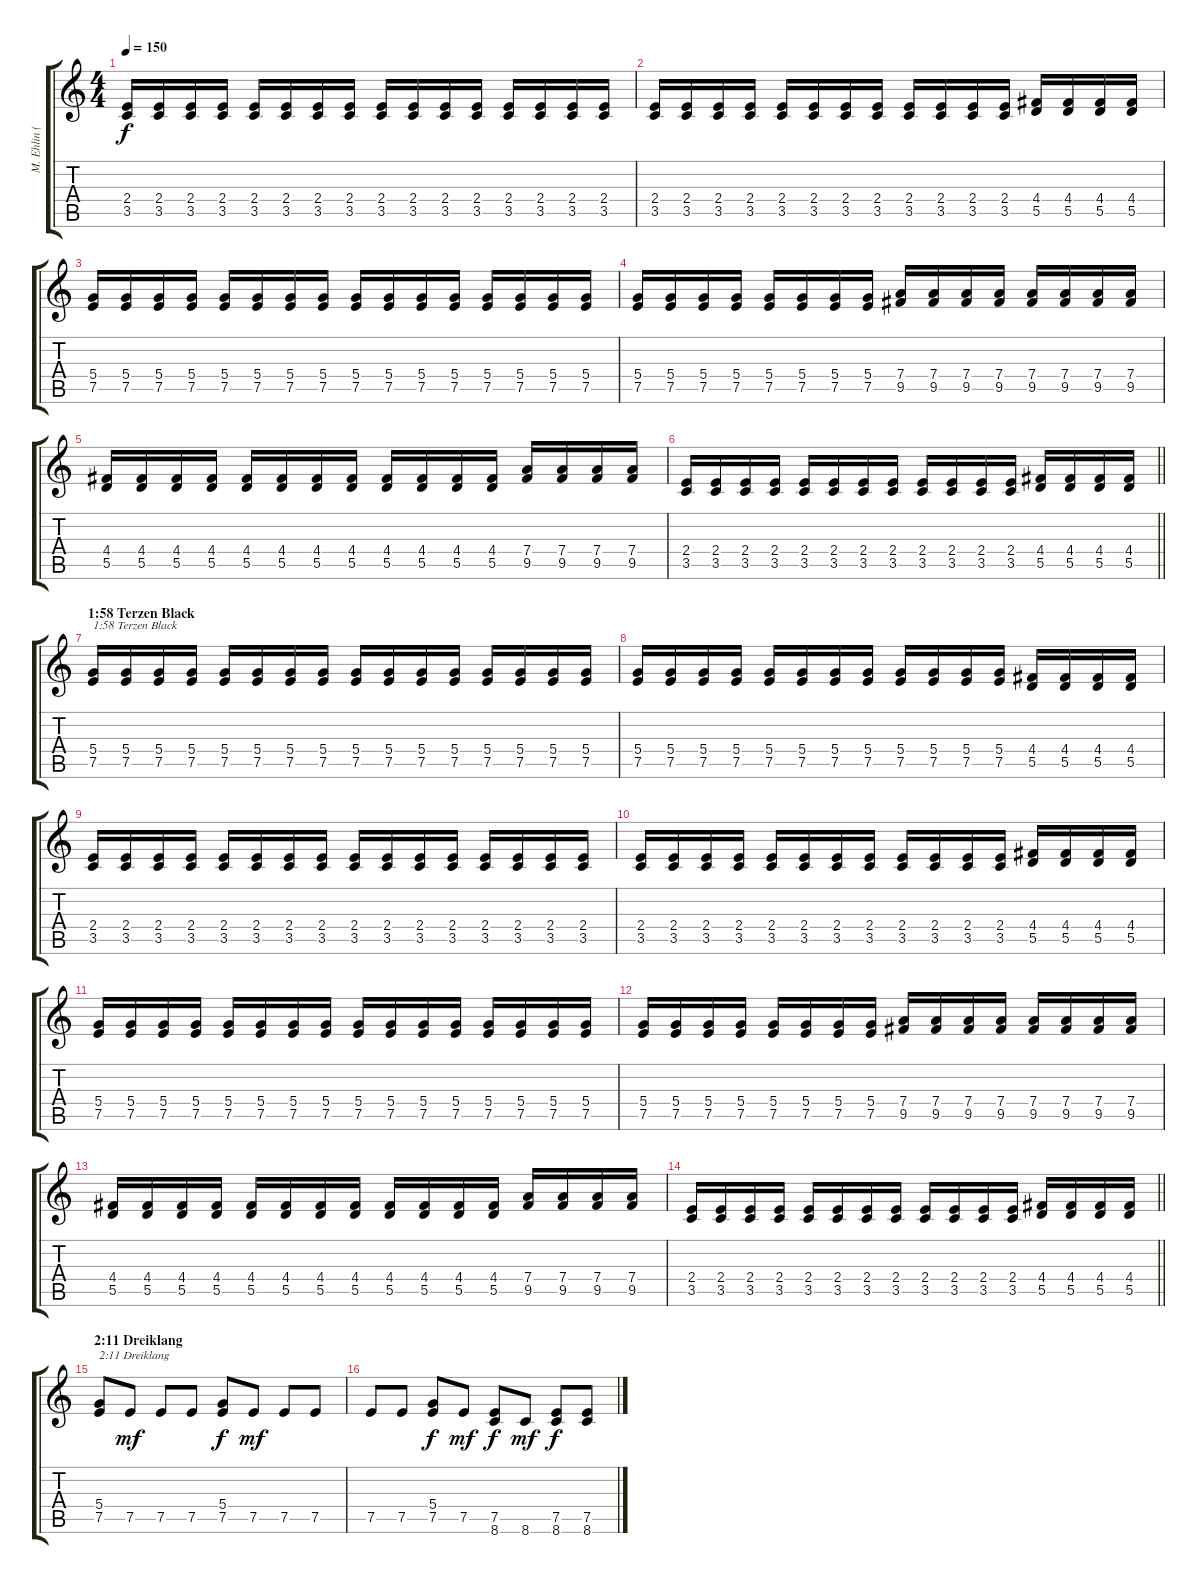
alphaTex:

\track ("M. Ehlin (right guitar)" "M. Ehlin (") {instrument distortionguitar}
\staff {score tabs}
\tuning (E4 B3 G3 D3 A2 E2) {hide}
\ts (4 4)
\tempo 150
\clef g2
\ks c
(2.4 3.5).16{dy f} (2.4 3.5).16 (2.4 3.5).16 (2.4 3.5).16 (2.4 3.5).16 (2.4 3.5).16 (2.4 3.5).16 (2.4 3.5).16 (2.4 3.5).16 (2.4 3.5).16 (2.4 3.5).16 (2.4 3.5).16 (2.4 3.5).16 (2.4 3.5).16 (2.4 3.5).16 (2.4 3.5).16 |
(2.4 3.5).16 (2.4 3.5).16 (2.4 3.5).16 (2.4 3.5).16 (2.4 3.5).16 (2.4 3.5).16 (2.4 3.5).16 (2.4 3.5).16 (2.4 3.5).16 (2.4 3.5).16 (2.4 3.5).16 (2.4 3.5).16 (4.4 5.5).16 (4.4 5.5).16 (4.4 5.5).16 (4.4 5.5).16 |
(5.4 7.5).16 (5.4 7.5).16 (5.4 7.5).16 (5.4 7.5).16 (5.4 7.5).16 (5.4 7.5).16 (5.4 7.5).16 (5.4 7.5).16 (5.4 7.5).16 (5.4 7.5).16 (5.4 7.5).16 (5.4 7.5).16 (5.4 7.5).16 (5.4 7.5).16 (5.4 7.5).16 (5.4 7.5).16 |
(5.4 7.5).16 (5.4 7.5).16 (5.4 7.5).16 (5.4 7.5).16 (5.4 7.5).16 (5.4 7.5).16 (5.4 7.5).16 (5.4 7.5).16 (7.4 9.5).16 (7.4 9.5).16 (7.4 9.5).16 (7.4 9.5).16 (7.4 9.5).16 (7.4 9.5).16 (7.4 9.5).16 (7.4 9.5).16 |
(4.4 5.5).16 (4.4 5.5).16 (4.4 5.5).16 (4.4 5.5).16 (4.4 5.5).16 (4.4 5.5).16 (4.4 5.5).16 (4.4 5.5).16 (4.4 5.5).16 (4.4 5.5).16 (4.4 5.5).16 (4.4 5.5).16 (7.4 9.5).16 (7.4 9.5).16 (7.4 9.5).16 (7.4 9.5).16 |
\barLineRight lightlight
(2.4 3.5).16 (2.4 3.5).16 (2.4 3.5).16 (2.4 3.5).16 (2.4 3.5).16 (2.4 3.5).16 (2.4 3.5).16 (2.4 3.5).16 (2.4 3.5).16 (2.4 3.5).16 (2.4 3.5).16 (2.4 3.5).16 (4.4 5.5).16 (4.4 5.5).16 (4.4 5.5).16 (4.4 5.5).16 |
\section ("" "1:58 Terzen Black")
(5.4 7.5).16{txt "1:58 Terzen Black"} (5.4 7.5).16 (5.4 7.5).16 (5.4 7.5).16 (5.4 7.5).16 (5.4 7.5).16 (5.4 7.5).16 (5.4 7.5).16 (5.4 7.5).16 (5.4 7.5).16 (5.4 7.5).16 (5.4 7.5).16 (5.4 7.5).16 (5.4 7.5).16 (5.4 7.5).16 (5.4 7.5).16 |
(5.4 7.5).16 (5.4 7.5).16 (5.4 7.5).16 (5.4 7.5).16 (5.4 7.5).16 (5.4 7.5).16 (5.4 7.5).16 (5.4 7.5).16 (5.4 7.5).16 (5.4 7.5).16 (5.4 7.5).16 (5.4 7.5).16 (4.4 5.5).16 (4.4 5.5).16 (4.4 5.5).16 (4.4 5.5).16 |
(2.4 3.5).16 (2.4 3.5).16 (2.4 3.5).16 (2.4 3.5).16 (2.4 3.5).16 (2.4 3.5).16 (2.4 3.5).16 (2.4 3.5).16 (2.4 3.5).16 (2.4 3.5).16 (2.4 3.5).16 (2.4 3.5).16 (2.4 3.5).16 (2.4 3.5).16 (2.4 3.5).16 (2.4 3.5).16 |
(2.4 3.5).16 (2.4 3.5).16 (2.4 3.5).16 (2.4 3.5).16 (2.4 3.5).16 (2.4 3.5).16 (2.4 3.5).16 (2.4 3.5).16 (2.4 3.5).16 (2.4 3.5).16 (2.4 3.5).16 (2.4 3.5).16 (4.4 5.5).16 (4.4 5.5).16 (4.4 5.5).16 (4.4 5.5).16 |
(5.4 7.5).16 (5.4 7.5).16 (5.4 7.5).16 (5.4 7.5).16 (5.4 7.5).16 (5.4 7.5).16 (5.4 7.5).16 (5.4 7.5).16 (5.4 7.5).16 (5.4 7.5).16 (5.4 7.5).16 (5.4 7.5).16 (5.4 7.5).16 (5.4 7.5).16 (5.4 7.5).16 (5.4 7.5).16 |
(5.4 7.5).16 (5.4 7.5).16 (5.4 7.5).16 (5.4 7.5).16 (5.4 7.5).16 (5.4 7.5).16 (5.4 7.5).16 (5.4 7.5).16 (7.4 9.5).16 (7.4 9.5).16 (7.4 9.5).16 (7.4 9.5).16 (7.4 9.5).16 (7.4 9.5).16 (7.4 9.5).16 (7.4 9.5).16 |
(4.4 5.5).16 (4.4 5.5).16 (4.4 5.5).16 (4.4 5.5).16 (4.4 5.5).16 (4.4 5.5).16 (4.4 5.5).16 (4.4 5.5).16 (4.4 5.5).16 (4.4 5.5).16 (4.4 5.5).16 (4.4 5.5).16 (7.4 9.5).16 (7.4 9.5).16 (7.4 9.5).16 (7.4 9.5).16 |
\barLineRight lightlight
(2.4 3.5).16 (2.4 3.5).16 (2.4 3.5).16 (2.4 3.5).16 (2.4 3.5).16 (2.4 3.5).16 (2.4 3.5).16 (2.4 3.5).16 (2.4 3.5).16 (2.4 3.5).16 (2.4 3.5).16 (2.4 3.5).16 (4.4 5.5).16 (4.4 5.5).16 (4.4 5.5).16 (4.4 5.5).16 |
\section ("" "2:11 Dreiklang")
(5.4 7.5).8{txt "2:11 Dreiklang"} 7.5.8{dy mf} 7.5.8 7.5.8 (5.4 7.5).8{dy f} 7.5.8{dy mf} 7.5.8 7.5.8 |
7.5.8 7.5.8 (5.4 7.5).8{dy f} 7.5.8{dy mf} (7.5 8.6).8{dy f} 8.6.8{dy mf} (7.5 8.6).8{dy f} (7.5 8.6).8
